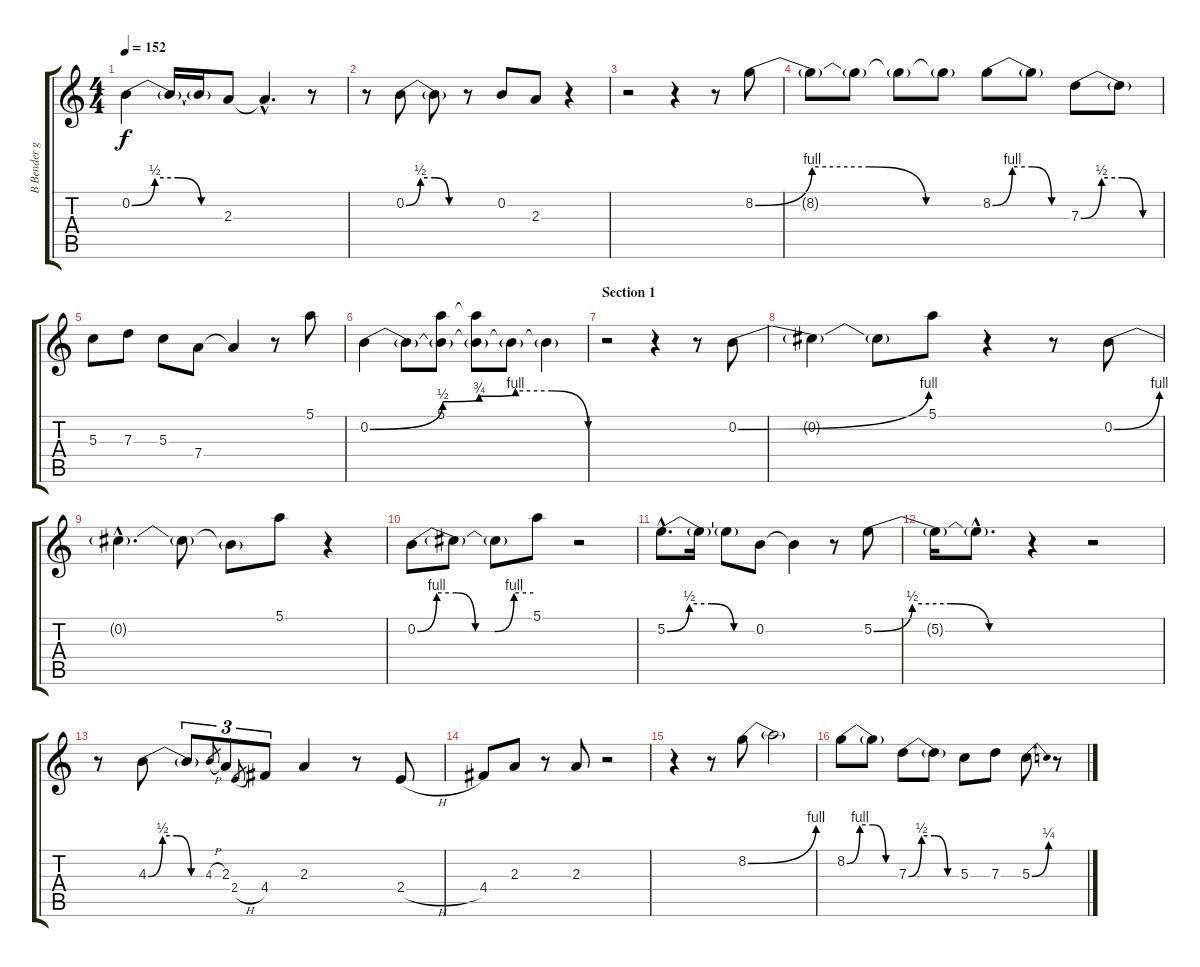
\track ("B Bender guitar Ron" "B Bender g") {instrument distortionguitar}
\staff {score tabs}
\tuning (E4 B3 G3 D3 A2 E2) {hide}
\ts (4 4)
\tempo 152
\clef g2
\ks c
0.2{be (custom 0 0 15 2 30 2 45 0 60 0)}.4{dy f} 0.2{t}.16 0.2{t}.16 2.3.8 2.3{hac t}.4{d} r.8 |
r.8 0.2{be (custom 0 0 15 2 30 2 45 0 60 0)}.8 0.2{t}.8 r.8 0.2.8 2.3.8 r.4 |
r.2 r.4 r.8 8.2{be (custom 0 0 15 4 30 4 45 0 60 0)}.8 |
8.2{t}.8 8.2{t}.8 8.2{t}.8 8.2{t}.8 8.2{be (custom 0 0 15 4 30 4 45 0 60 0)}.8 8.2{t}.8 7.3{be (custom 0 0 15 2 30 2 45 0 60 0)}.8 7.3{t}.8 |
5.3.8 7.3.8 5.3.8 7.4.8 7.4{t}.4 r.8 5.1.8 |
0.2{be (custom 0 0 20 2 30 3 40 4 50 4 60 0)}.4 0.2{t}.8 (5.1 0.2{t}).8 (5.1{t} 0.2{t}).8 0.2{t}.8 0.2{t}.4 |
\section ("" "Section 1")
r.2 r.4 r.8 0.2{be (bend 0 0 60 4)}.8 |
0.2{t}.4 0.2{t}.8 5.1.8 r.4 r.8 0.2{be (bend 0 0 60 4)}.8 |
0.2{hac t}.4{d} 0.2{t}.8 0.2{t}.8 5.1.8 r.4 |
0.2{be (custom 0 0 10 4 20 4 30 0 40 0 50 4 60 4)}.8 0.2{t}.8 0.2{t}.8 5.1.8 r.2 |
5.2{be (custom 0 0 15 2 30 2 45 0 60 0) hac}.8{d} 5.2{t}.16 5.2{t}.8 0.2.8 0.2{t}.4 r.8 5.2{be (custom 0 0 15 2 30 2 45 0 60 0)}.8 |
5.2{t}.16 5.2{hac t}.8{d} r.4 r.2 |
r.8 4.3{be (custom 0 0 15 2 30 2 45 0 60 0)}.8 4.3{t}.8{tu (3 2)} 4.3{h}.8{gr} 2.3.8{tu (3 2)} 2.4{h}.8{gr} 4.4.8{tu (3 2)} 2.3.4 r.8 2.4{h}.8 |
4.4.8 2.3.8 r.8 2.3.8 r.2 |
r.4 r.8 8.2{be (bend 0 0 60 4)}.8 8.2{t}.2 |
8.2{be (custom 0 0 15 4 30 4 45 0 60 0)}.8 8.2{t}.8 7.3{be (custom 0 0 15 2 30 2 45 0 60 0)}.8 7.3{t}.8 5.3.8 7.3.8 5.3{be (bend 0 0 60 1)}.8 r.8
